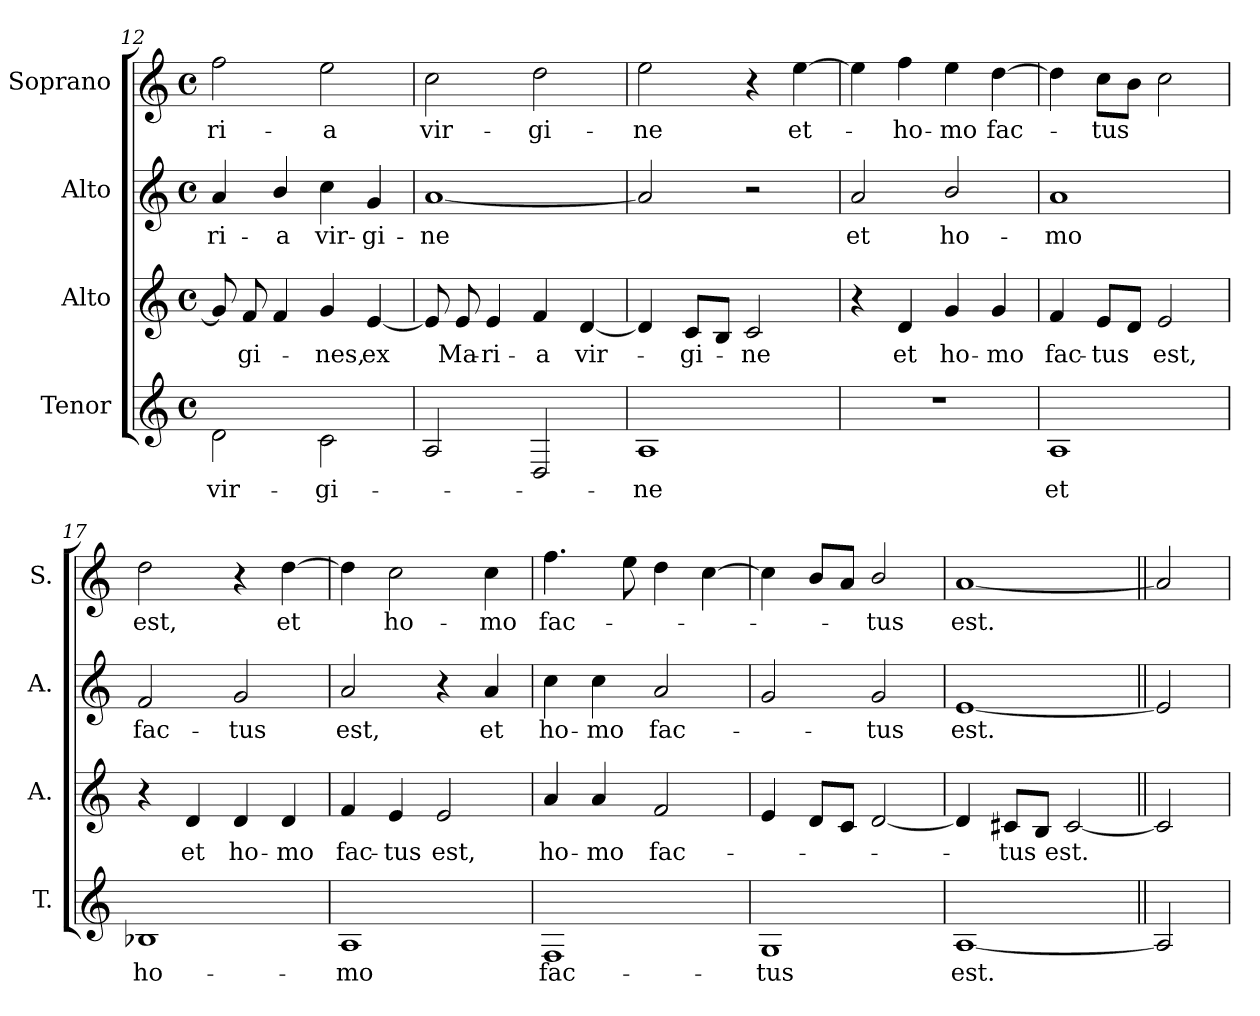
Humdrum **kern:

**kern	**text	**kern	**text	**kern	**text	**kern	**text
*part4	*part4	*part3	*part3	*part2	*part2	*part1	*part1
*staff4	*staff4	*staff3	*staff3	*staff2	*staff2	*staff1	*staff1
*I"Tenor	*	*I"Alto	*	*I"Alto	*	*I"Soprano	*
*I'T.	*	*I'A.	*	*I'A.	*	*I'S.	*
*clefG2	*	*clefG2	*	*clefG2	*	*clefG2	*
*ITrd7c12	*	*	*	*	*	*	*
*k[]	*	*k[]	*	*k[]	*	*k[]	*
*M4/4	*	*M4/4	*	*M4/4	*	*M4/4	*
*met(c)	*	*met(c)	*	*met(c)	*	*met(c)	*
=12	=12	=12	=12	=12	=12	=12	=12
!	!LO:LY:b	!	!	!	!LO:LY:b	!	!LO:LY:b
2D\	vir-	8g/]	.	4a/	-ri-	2ff\	-ri-
!	!	!	!LO:LY:b	!	!	!	!
.	.	8f/	-gi-	.	.	.	.
!	!	!	!	!	!LO:LY:b	!	!
.	.	4f/	.	4b/	-a	.	.
!	!LO:LY:b	!	!LO:LY:b	!	!LO:LY:b	!	!LO:LY:b
2C\	-gi-	4g/	-nes,	4cc\	vir-	2ee\	-a
!	!	!	!LO:LY:b	!	!LO:LY:b	!	!
.	.	[4e/	ex	4g/	-gi-	.	.
=13	=13	=13	=13	=13	=13	=13	=13
!	!	!	!	!	!LO:LY:b	!	!LO:LY:b
2AA/	.	8e/]	.	[1a	-ne	2cc\	vir-
!	!	!	!LO:LY:b	!	!	!	!
.	.	8e/	Ma-	.	.	.	.
!	!	!	!LO:LY:b	!	!	!	!
.	.	4e/	-ri-	.	.	.	.
!	!	!	!LO:LY:b	!	!	!	!LO:LY:b
2DD/	.	4f/	-a	.	.	2dd\	-gi-
!	!	!	!LO:LY:b	!	!	!	!
.	.	[4d/	vir-	.	.	.	.
=14	=14	=14	=14	=14	=14	=14	=14
!	!LO:LY:b	!	!	!	!	!	!LO:LY:b
1AA	-ne	4d/]	.	2a/]	.	2ee\	-ne
!	!	!	!LO:LY:b	!	!	!	!
.	.	8c/L	-gi-	.	.	.	.
.	.	8B/J	.	.	.	.	.
!	!	!	!LO:LY:b	!	!	!	!
.	.	2c/	-ne	2r	.	4r	.
!	!	!	!	!	!	!	!LO:LY:b
.	.	.	.	.	.	[4ee\	et-
=15	=15	=15	=15	=15	=15	=15	=15
!	!	!	!	!	!LO:LY:b	!	!
1r	.	4r	.	2a/	et	4ee\]	.
!	!	!	!LO:LY:b	!	!	!	!LO:LY:b
.	.	4d/	et	.	.	4ff\	-ho-
!	!	!	!LO:LY:b	!	!LO:LY:b	!	!LO:LY:b
.	.	4g/	ho-	2b/	ho-	4ee\	-mo
!	!	!	!LO:LY:b	!	!	!	!LO:LY:b
.	.	4g/	-mo	.	.	[4dd\	fac-
=16	=16	=16	=16	=16	=16	=16	=16
!	!LO:LY:b	!	!LO:LY:b	!	!LO:LY:b	!	!
1AA	et	4f/	fac-	1a	-mo	4dd\]	.
!	!	!	!LO:LY:b	!	!	!	!LO:LY:b
.	.	8e/L	-tus	.	.	8cc\L	-tus
.	.	8d/J	.	.	.	8b\J	.
!	!	!	!LO:LY:b	!	!	!	!
.	.	2e/	est,	.	.	2cc\	.
=17	=17	=17	=17	=17	=17	=17	=17
!	!LO:LY:b	!	!	!	!LO:LY:b	!	!LO:LY:b
1BB-X	ho-	4r	.	2f/	fac-	2dd\	est,
!	!	!	!LO:LY:b	!	!	!	!
.	.	4d/	et	.	.	.	.
!	!	!	!LO:LY:b	!	!LO:LY:b	!	!
.	.	4d/	ho-	2g/	-tus	4r	.
!	!	!	!LO:LY:b	!	!	!	!LO:LY:b
.	.	4d/	-mo	.	.	[4dd\	et
=18	=18	=18	=18	=18	=18	=18	=18
!	!LO:LY:b	!	!LO:LY:b	!	!LO:LY:b	!	!
1AA	-mo	4f/	fac-	2a/	est,	4dd\]	.
!	!	!	!LO:LY:b	!	!	!	!LO:LY:b
.	.	4e/	-tus	.	.	2cc\	ho-
!	!	!	!LO:LY:b	!	!	!	!
.	.	2e/	est,	4r	.	.	.
!	!	!	!	!	!LO:LY:b	!	!LO:LY:b
.	.	.	.	4a/	et	4cc\	-mo
=19	=19	=19	=19	=19	=19	=19	=19
!	!LO:LY:b	!	!LO:LY:b	!	!LO:LY:b	!	!LO:LY:b
1FF	fac-	4a/	ho-	4cc\	ho-	4.ff\	fac-
!	!	!	!LO:LY:b	!	!LO:LY:b	!	!
.	.	4a/	-mo	4cc\	-mo	.	.
.	.	.	.	.	.	8ee\	.
!	!	!	!LO:LY:b	!	!LO:LY:b	!	!
.	.	2f/	fac-	2a/	fac-	4dd\	.
.	.	.	.	.	.	[4cc\	.
=20	=20	=20	=20	=20	=20	=20	=20
!	!LO:LY:b	!	!	!	!	!	!
1GG	-tus	4e/	.	2g/	.	4cc\]	.
.	.	8d/L	.	.	.	8b/L	.
.	.	8c/J	.	.	.	8a/J	.
!	!	!	!	!	!LO:LY:b	!	!LO:LY:b
.	.	[2d/	.	2g/	-tus	2b/	-tus
=21	=21	=21	=21	=21	=21	=21	=21
!	!LO:LY:b	!	!	!	!LO:LY:b	!	!LO:LY:b
[1AA	est.	4d/]	.	[1e	est.	[1a	est.
!	!	!	!LO:LY:b	!	!	!	!
.	.	8c#X/L	-tus	.	.	.	.
.	.	8B/J	.	.	.	.	.
!	!	!	!LO:LY:b	!	!	!	!
.	.	[2c#	est.	.	.	.	.
=22||	=22||	=22||	=22||	=22||	=22||	=22||	=22||
2AA]	.	2c#]	.	2e]	.	2a]	.
=	=	=	=	=	=	=	=
*-	*-	*-	*-	*-	*-	*-	*-
